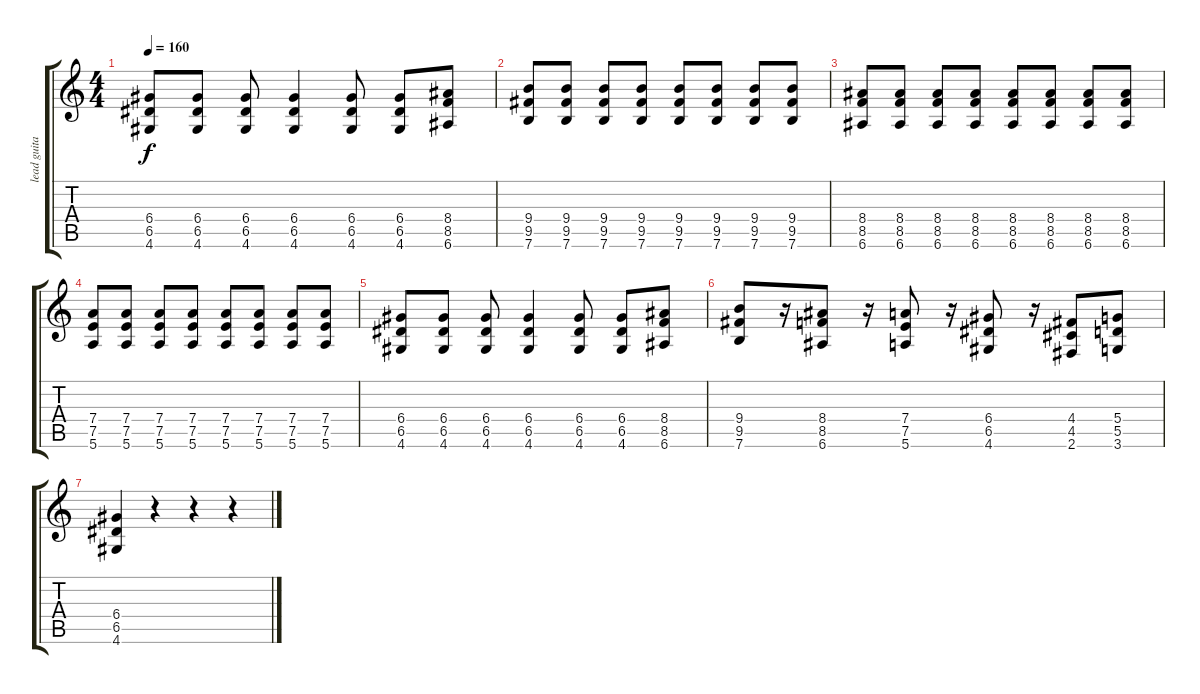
\track ("lead guitar - leo holan" "lead guita") {instrument overdrivenguitar}
\staff {score tabs}
\tuning (E4 B3 G3 D3 A2 E2) {hide}
\ts (4 4)
\tempo 160
\clef g2
\ks c
(6.4 6.5 4.6).8{dy f} (6.4 6.5 4.6).8 (6.4 6.5 4.6).8 (6.4 6.5 4.6).4 (6.4 6.5 4.6).8 (6.4 6.5 4.6).8 (8.4 8.5 6.6).8 |
(9.4 9.5 7.6).8 (9.4 9.5 7.6).8 (9.4 9.5 7.6).8 (9.4 9.5 7.6).8 (9.4 9.5 7.6).8 (9.4 9.5 7.6).8 (9.4 9.5 7.6).8 (9.4 9.5 7.6).8 |
(8.4 8.5 6.6).8 (8.4 8.5 6.6).8 (8.4 8.5 6.6).8 (8.4 8.5 6.6).8 (8.4 8.5 6.6).8 (8.4 8.5 6.6).8 (8.4 8.5 6.6).8 (8.4 8.5 6.6).8 |
(7.4 7.5 5.6).8 (7.4 7.5 5.6).8 (7.4 7.5 5.6).8 (7.4 7.5 5.6).8 (7.4 7.5 5.6).8 (7.4 7.5 5.6).8 (7.4 7.5 5.6).8 (7.4 7.5 5.6).8 |
(6.4 6.5 4.6).8 (6.4 6.5 4.6).8 (6.4 6.5 4.6).8 (6.4 6.5 4.6).4 (6.4 6.5 4.6).8 (6.4 6.5 4.6).8 (8.4 8.5 6.6).8 |
(9.4 9.5 7.6).8 r.16 (8.4 8.5 6.6).8 r.16 (7.4 7.5 5.6).8 r.16 (6.4 6.5 4.6).8 r.16 (4.4 4.5 2.6).8 (5.4 5.5 3.6).8 |
(6.4 6.5 4.6).4 r.4 r.4 r.4
